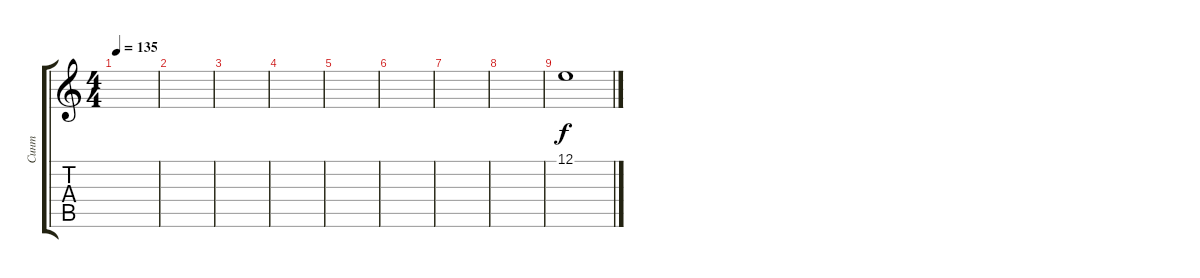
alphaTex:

\track ("Синт" "Синт") {instrument glockenspiel}
\staff {score tabs}
\tuning (E4 B3 G3 D3 A2 E2) {hide}
\ts (4 4)
\tempo 135
\clef g2
\ks c
|
|
|
|
|
|
|
|
12.1.1
